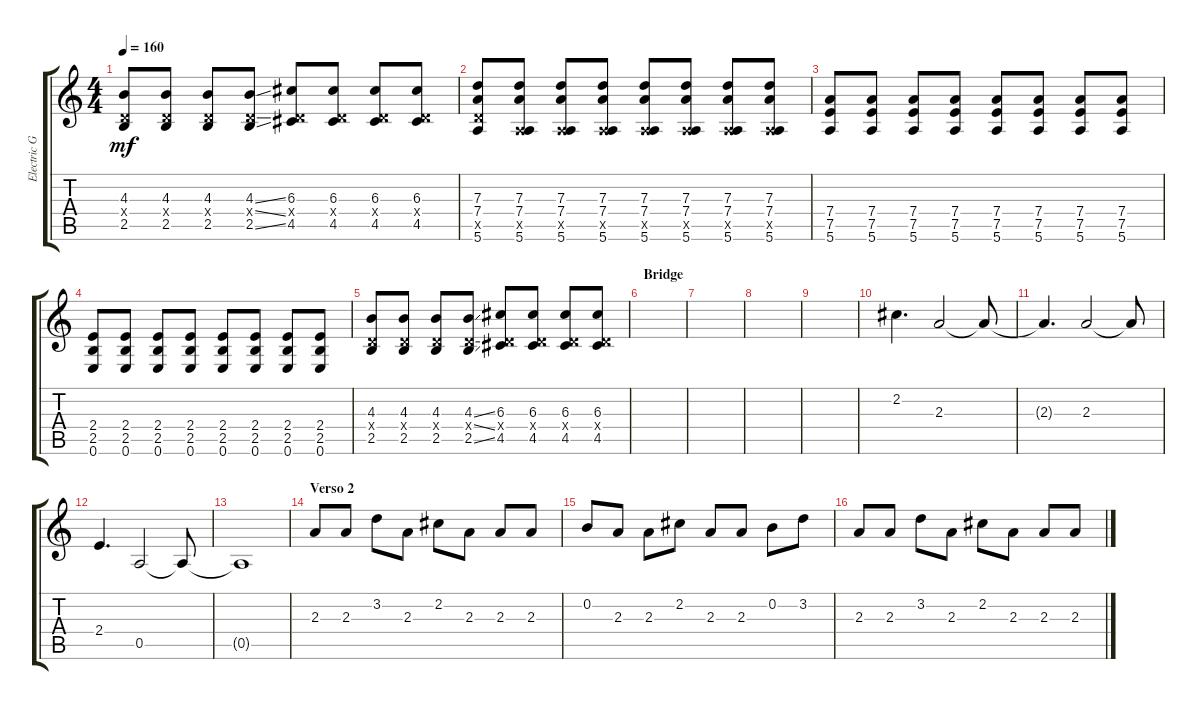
\track ("Electric Guitar" "Electric G") {instrument distortionguitar}
\staff {score tabs}
\tuning (E4 B3 G3 D3 A2 E2) {hide}
\ts (4 4)
\tempo 160
\clef g2
\ks c
(4.3 0.4{x} 2.5).8{dy mf} (4.3 0.4{x} 2.5).8 (4.3 0.4{x} 2.5).8 (4.3{ss} 0.4{ss x} 2.5{ss}).8 (6.3 0.4{x} 4.5).8 (6.3 0.4{x} 4.5).8 (6.3 0.4{x} 4.5).8 (6.3 0.4{x} 4.5).8 |
(7.3 7.4 5.5{x} 5.6).8 (7.3 7.4 0.5{x} 5.6).8 (7.3 7.4 0.5{x} 5.6).8 (7.3 7.4 0.5{x} 5.6).8 (7.3 7.4 0.5{x} 5.6).8 (7.3 7.4 0.5{x} 5.6).8 (7.3 7.4 0.5{x} 5.6).8 (7.3 7.4 0.5{x} 5.6).8 |
(7.4 7.5 5.6).8 (7.4 7.5 5.6).8 (7.4 7.5 5.6).8 (7.4 7.5 5.6).8 (7.4 7.5 5.6).8 (7.4 7.5 5.6).8 (7.4 7.5 5.6).8 (7.4 7.5 5.6).8 |
(2.4 2.5 0.6).8 (2.4 2.5 0.6).8 (2.4 2.5 0.6).8 (2.4 2.5 0.6).8 (2.4 2.5 0.6).8 (2.4 2.5 0.6).8 (2.4 2.5 0.6).8 (2.4 2.5 0.6).8 |
(4.3 0.4{x} 2.5).8 (4.3 0.4{x} 2.5).8 (4.3 0.4{x} 2.5).8 (4.3{ss} 0.4{ss x} 2.5{ss}).8 (6.3 0.4{x} 4.5).8 (6.3 0.4{x} 4.5).8 (6.3 0.4{x} 4.5).8 (6.3 0.4{x} 4.5).8 |
\section ("" "Bridge")
|
|
|
|
2.2.4{d} 2.3.2 2.3{t}.8 |
2.3{t}.4{d} 2.3.2 2.3{t}.8 |
2.4.4{d} 0.5.2 0.5{t}.8 |
0.5{t}.1 |
\section ("" "Verso 2")
2.3.8 2.3.8 3.2.8 2.3.8 2.2.8 2.3.8 2.3.8 2.3.8 |
0.2.8 2.3.8 2.3.8 2.2.8 2.3.8 2.3.8 0.2.8 3.2.8 |
2.3.8 2.3.8 3.2.8 2.3.8 2.2.8 2.3.8 2.3.8 2.3.8
